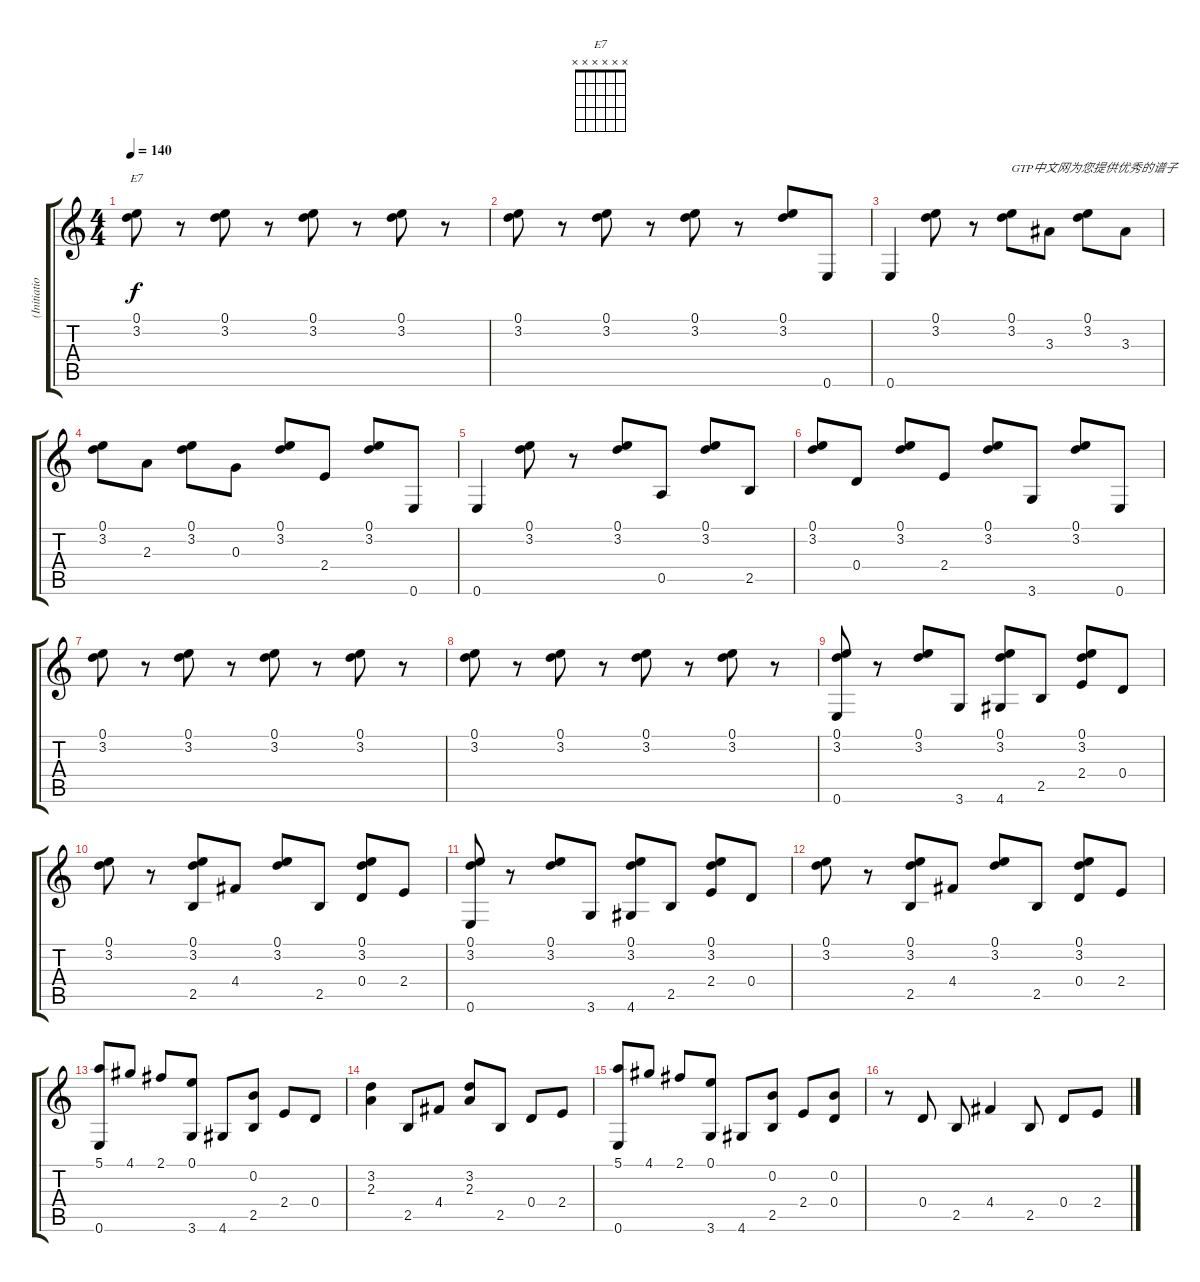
\track ("(Initiation)" "(Initiatio") {instrument acousticguitarsteel}
\staff {score tabs}
\tuning (E4 B3 G3 D3 A2 E2) {hide}
\chord ("E7" x x x x x x)
\ts (4 4)
\tempo 140
\clef g2
\ks c
(0.1 3.2).8{ch "E7" dy f instrument acousticguitarsteel} r.8 (0.1 3.2).8 r.8 (0.1 3.2).8 r.8 (0.1 3.2).8 r.8 |
(0.1 3.2).8 r.8 (0.1 3.2).8 r.8 (0.1 3.2).8 r.8 (0.1 3.2).8 0.6.8 |
0.6.4 (0.1 3.2).8 r.8 (0.1 3.2).8{txt "GTP中文网为您提供优秀的谱子"} 3.3.8 (0.1 3.2).8 3.3.8 |
(0.1 3.2).8 2.3.8 (0.1 3.2).8 0.3.8 (0.1 3.2).8 2.4.8 (0.1 3.2).8 0.6.8 |
0.6.4 (0.1 3.2).8 r.8 (0.1 3.2).8 0.5.8 (0.1 3.2).8 2.5.8 |
(0.1 3.2).8 0.4.8 (0.1 3.2).8 2.4.8 (0.1 3.2).8 3.6.8 (0.1 3.2).8 0.6.8 |
(0.1 3.2).8 r.8 (0.1 3.2).8 r.8 (0.1 3.2).8 r.8 (0.1 3.2).8 r.8 |
(0.1 3.2).8 r.8 (0.1 3.2).8 r.8 (0.1 3.2).8 r.8 (0.1 3.2).8 r.8 |
(0.1 3.2 0.6).8 r.8 (0.1 3.2).8 3.6.8 (0.1 3.2 4.6).8 2.5.8 (0.1 3.2 2.4).8 0.4.8 |
(0.1 3.2).8 r.8 (0.1 3.2 2.5).8 4.4.8 (0.1 3.2).8 2.5.8 (0.1 3.2 0.4).8 2.4.8 |
(0.1 3.2 0.6).8 r.8 (0.1 3.2).8 3.6.8 (0.1 3.2 4.6).8 2.5.8 (0.1 3.2 2.4).8 0.4.8 |
(0.1 3.2).8 r.8 (0.1 3.2 2.5).8 4.4.8 (0.1 3.2).8 2.5.8 (0.1 3.2 0.4).8 2.4.8 |
(5.1 0.6).8 4.1.8 2.1.8 (0.1 3.6).8 4.6.8 (0.2 2.5).8 2.4.8 0.4.8 |
(3.2 2.3).4 2.5.8 4.4.8 (3.2 2.3).8 2.5.8 0.4.8 2.4.8 |
(5.1 0.6).8 4.1.8 2.1.8 (0.1 3.6).8 4.6.8 (0.2 2.5).8 2.4.8 (0.2 0.4).8 |
r.8 0.4.8 2.5.8 4.4.4 2.5.8 0.4.8 2.4.8
